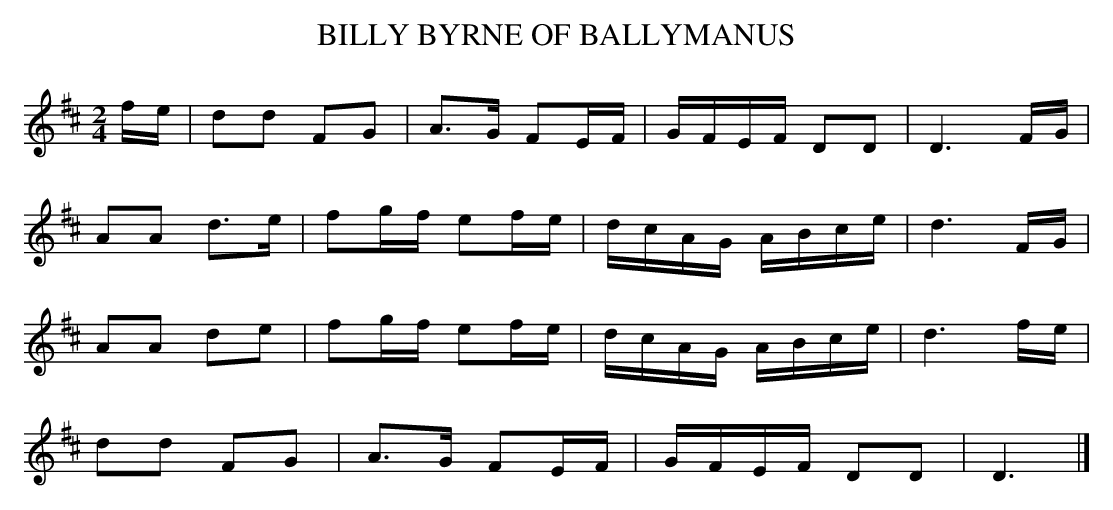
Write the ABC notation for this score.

X:1
T:BILLY BYRNE OF BALLYMANUS
Y:"moderate"
M:2/4
L:1/16
K:D
fe|d2d2 F2G2|A3G F2EF|GFEF D2D2|D6FG|
A2A2 d3e|f2gf e2fe|dcAG ABce|d6FG|
A2A2 d2e2|f2gf e2fe|dcAG ABce|d6fe|
d2d2 F2G2|A3G F2EF|GFEF D2D2|D6|]
